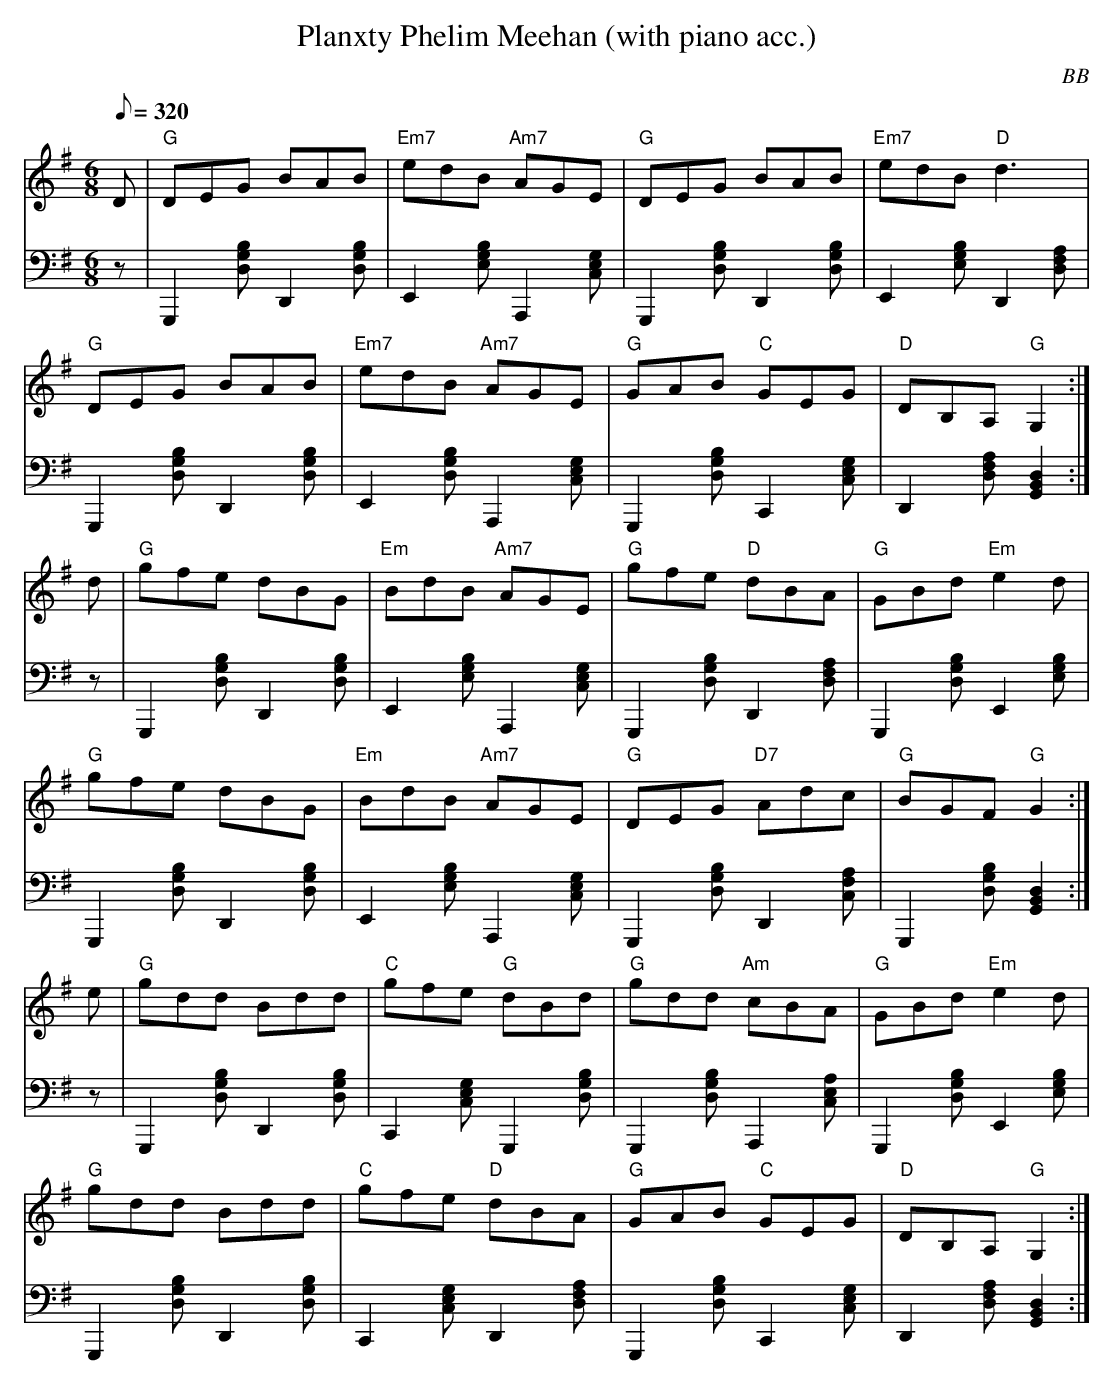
X:1
T: Planxty Phelim Meehan (with piano acc.)
C: BB
Q: 1/8=320
M: 6/8
L: 1/8
V: 1 program 1 40 %fiddle
V: 2 volume=70 clef=bass m=D program 1 01
K: G
[V:1] D | "G"DEG BAB | "Em7"edB "Am7"AGE | "G"DEG BAB | "Em7"edB "D"d3  |
[V:2] z|G,,2[GBD]D,2[GBD]|E,2[EGB]A,,2[GCE]|G,,2[GBD]D,2[GBD]|E,2[EGB]D,2[AFD]|
[V:1] "G"DEG BAB | "Em7"edB "Am7"AGE | "G"GAB "C"GEG | "D"DB,A, "G"G,2 :|
[V:2] G,,2[GBD]D,2[GBD]|E,2[DGB]A,,2[GCE]|G,,2[GBD]C,2[EGC]|D,2[AFD][G,2B,2D2]:|
[V:1] d | "G"gfe dBG | "Em"BdB "Am7"AGE | "G"gfe "D"dBA | "G"GBd "Em"e2 d |
[V:2] z|G,,2[GBD]D,2[GBD]|E,2[EGB]A,,2[GCE]|G,,2[GBD]D,2[AFD]|G,,2[GBD]E,2[EGB]|
[V:1] "G"gfe dBG | "Em"BdB "Am7"AGE | "G"DEG "D7"Adc | "G"BGF "G"G2 :|
[V:2] G,,2[GBD]D,2[GBD]|E,2[EGB]A,,2[GCE]|G,,2[GBD]D,2[AFC]|G,,2[GBD][G,2B,2D2]:|
[V:1] e |"G"gdd Bdd | "C"gfe "G"dBd | "G"gdd "Am"cBA | "G"GBd "Em"e2 d |
[V:2] z |G,,2[GBD]D,2[GBD]|C,2[EGC]G,,2[GBD]|G,,2[GBD]A,,2[ACE]|G,,2[GBD]E,2[EGB]|
[V:1] "G"gdd Bdd | "C"gfe "D"dBA | "G"GAB "C"GEG |"D"DB,A, "G"G,2 :|
[V:2] G,,2[GBD]D,2[GBD]|C,2[EGC]D,2[AFD]|G,,2[GBD]C,2[EGC]|D,2[AFD][G,2B,2D2]:|
